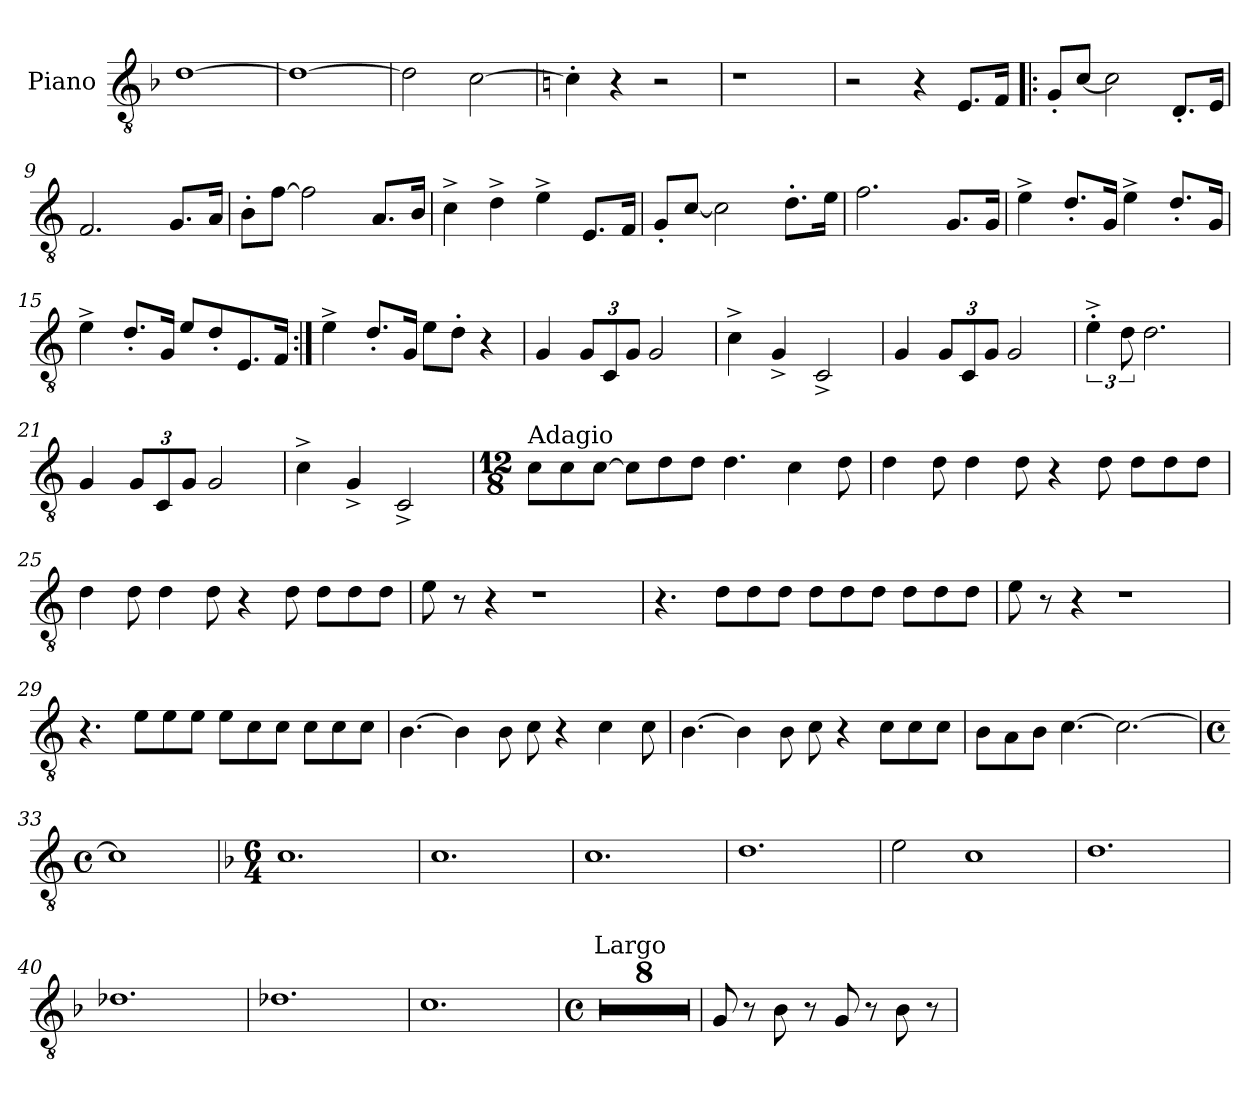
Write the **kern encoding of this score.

**kern
*part1
*staff1
*I"Piano
*I'Pno
*clefGv2
*k[b-]
*F:
=1
[1d
=2
1d_
=3
2d\]
[2c\
=4
*k[]
*C:
4c'\]
4r
2r
=5
1r
=6
1r
=7
2r
4r
8.E/L
16F/Jk
=8!|:
8G'/L
[8c/J
2c\]
8.D'/L
16E/Jk
=9
2.F/
8.G/L
16A/Jk
=10
8B'\L
[8f\J
2f\]
8.A/L
16B/Jk
!!LO:LB:g=z
=11
4c^\
4d^\
4e^\
8.E/L
16F/Jk
=12
8G'/L
[8c/J
2c\]
8.d'\L
16e\Jk
=13
2.f\
8.G/L
16G/Jk
=14
4e^\
8.d'/L
16G/Jk
4e^\
8.d'/L
16G/Jk
=15
4e^\
8.d'/L
16G/Jk
8e/L
8d'/
8.E/
16F/Jk
=16:|!
4e^\
8.d'/L
16G/Jk
8e\L
8d'\J
4r
!!LO:LB:g=z
=17
4G/
*Xbrackettup
12G/L
12C/
12G/J
2G/
=18
4c^\
4G^/
2C^/
=19
4G/
12G/L
12C/
12G/J
2G/
=20
*brackettup
6e'^\
12d\
2.d\
=21
4G/
*Xbrackettup
12G/L
12C/
12G/J
2G/
=22
4c^\
4G^/
2C^/
=23
*M12/8
!LO:TX:a:t=Adagio
8c\L
8c\
[8c\J
8c\L]
8d\
8d\J
4.d\
4c\
8d\
!!LO:LB:g=z
=24
4d\
8d\
4d\
8d\
4r
8d\
8d\L
8d\
8d\J
=25
4d\
8d\
4d\
8d\
4r
8d\
8d\L
8d\
8d\J
=26
8e\
8r
4r
1r
=27
4.r
8d\L
8d\
8d\J
8d\L
8d\
8d\J
8d\L
8d\
8d\J
=28
8e\
8r
4r
1r
!!LO:LB:g=z
=29
4.r
8e\L
8e\
8e\J
8e\L
8c\
8c\J
8c\L
8c\
8c\J
=30
[4.B\
4B\]
8B\
8c\
4r
4c\
8c\
=31
[4.B\
4B\]
8B\
8c\
4r
8c\L
8c\
8c\J
=32
8B\L
8A\
8B\J
[4.c\
2.c\_
=33
*M4/4
*met(c)
1c]
=34
*k[b-]
*F:
*M6/4
1.c
=35
1.c
!!LO:LB:g=z
=36
1.c
=37
1.d
=38
2e\
1c
=39
1.d
=40
1.d-X
=41
1.d-X
=42
1.c
=43
*M4/4
*met(c)
!LO:TX:a:t=Largo
1r
=44
1r
=45
1r
=46
1r
=47
1r
=48
1r
=49
1r
=50
1r
!!LO:LB:g=z
=51
8G/
8r
8B-\
8r
8G/
8r
8B-\
8r
=
*-
